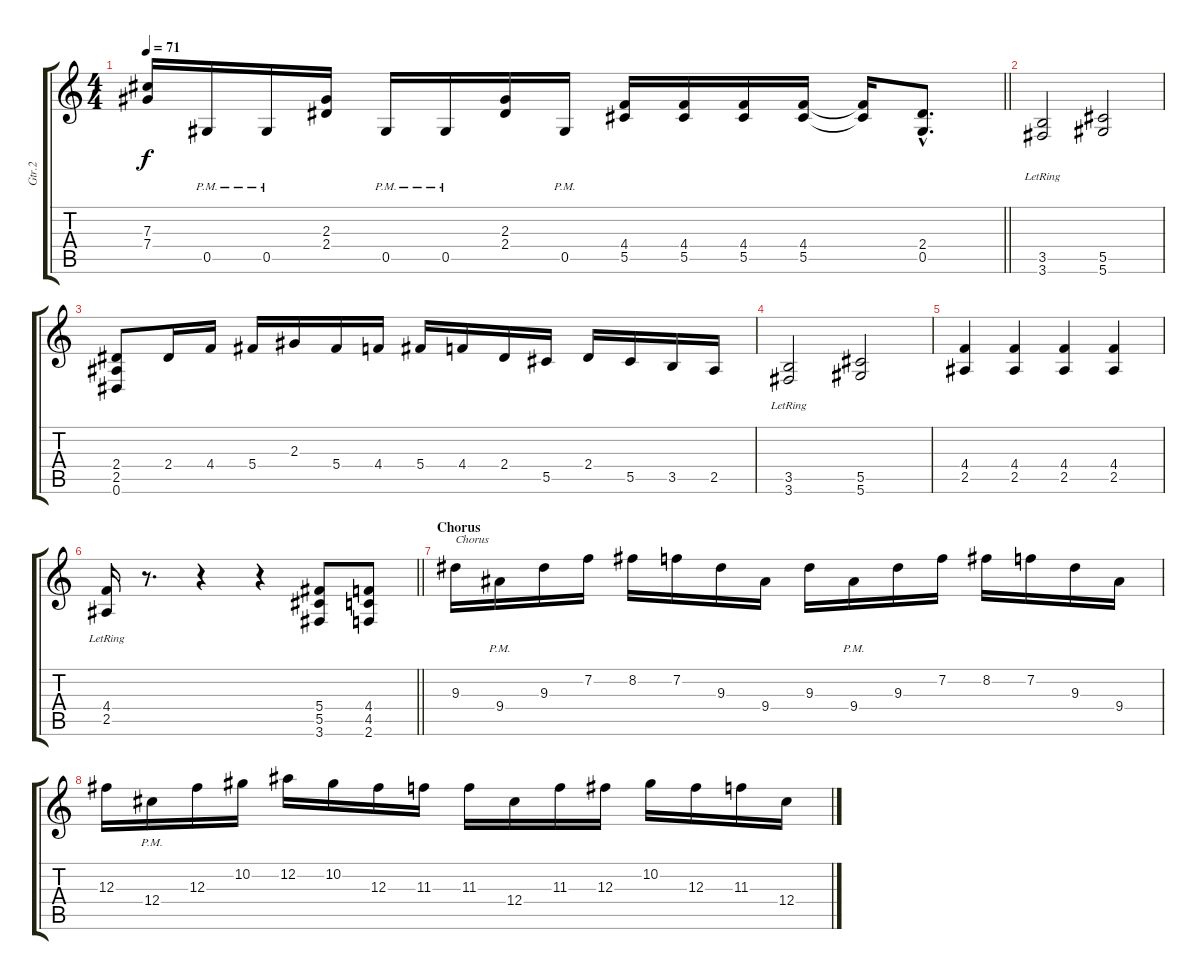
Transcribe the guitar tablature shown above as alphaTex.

\track ("Gtr.2" "Gtr.2") {instrument distortionguitar}
\staff {score tabs}
\tuning (Eb4 Bb3 Gb3 Db3 Ab2 Eb2) {hide}
\ts (4 4)
\tempo 71
\clef g2
\barLineRight lightlight
\ks c
(7.3 7.4).16{dy f} 0.5{pm}.16 0.5{pm}.16 (2.3 2.4).16 0.5{pm}.16 0.5{pm}.16 (2.3 2.4).16 0.5{pm}.16 (4.4 5.5).16 (4.4 5.5).16 (4.4 5.5).16 (4.4 5.5).16 (4.4{t} 5.5{t}).16 (2.4{hac} 0.5{hac}).8{d} |
(3.5{lr} 3.6).2 (5.5 5.6).2 |
(2.4 2.5 0.6).8 2.4.16 4.4.16 5.4.16 2.3.16 5.4.16 4.4.16 5.4.16 4.4.16 2.4.16 5.5.16 2.4.16 5.5.16 3.5.16 2.5.16 |
(3.5{lr} 3.6).2 (5.5 5.6).2 |
(4.4 2.5).4 (4.4 2.5).4 (4.4 2.5).4 (4.4 2.5).4 |
\barLineRight lightlight
(4.4{lr} 2.5{lr}).16 r.8{d} r.4 r.4 (5.4 5.5 3.6).8{volume 14} (4.4 4.5 2.6).8 |
\section ("" "Chorus")
9.3.16{txt "Chorus"} 9.4{pm}.16 9.3.16 7.2.16 8.2.16 7.2.16 9.3.16 9.4.16 9.3.16 9.4{pm}.16 9.3.16 7.2.16 8.2.16 7.2.16 9.3.16 9.4.16 |
12.3.16 12.4{pm}.16 12.3.16 10.2.16 12.2.16 10.2.16 12.3.16 11.3.16 11.3.16 12.4.16 11.3.16 12.3.16 10.2.16 12.3.16 11.3.16 12.4.16
